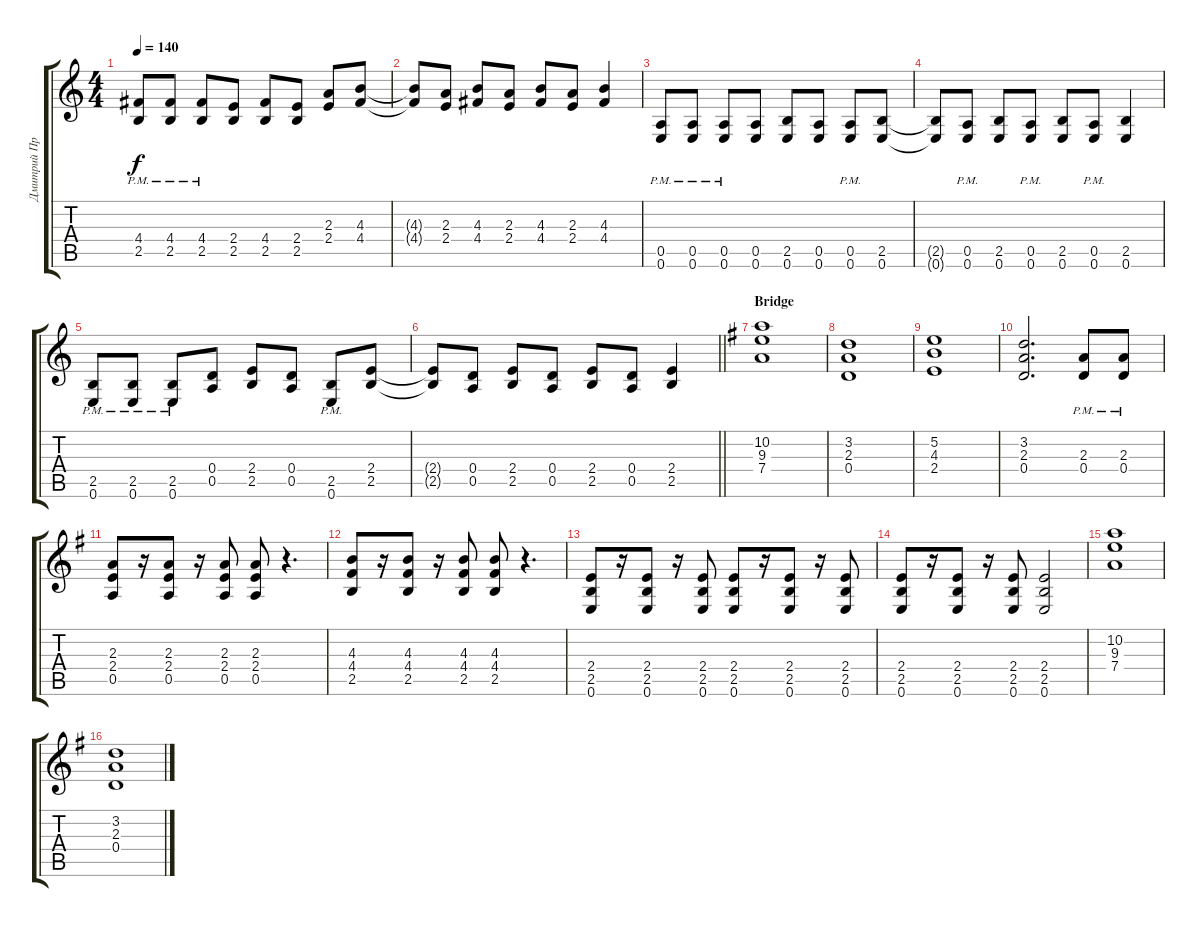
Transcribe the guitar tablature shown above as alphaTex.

\track ("Дмитрий Процко" "Дмитрий Пр") {instrument distortionguitar}
\staff {score tabs}
\tuning (E4 B3 G3 D3 A2 E2) {hide}
\ts (4 4)
\tempo 140
\clef g2
\ks c
(4.4{pm} 2.5{pm}).8{dy f} (4.4{pm} 2.5{pm}).8 (4.4{pm} 2.5{pm}).8 (2.4 2.5).8 (4.4 2.5).8 (2.4 2.5).8 (2.3 2.4).8 (4.3 4.4).8 |
(4.3{t} 4.4{t}).8 (2.3 2.4).8 (4.3 4.4).8 (2.3 2.4).8 (4.3 4.4).8 (2.3 2.4).8 (4.3 4.4).4 |
(0.5{pm} 0.6{pm}).8 (0.5{pm} 0.6{pm}).8 (0.5{pm} 0.6{pm}).8 (0.5 0.6).8 (2.5 0.6).8 (0.5 0.6).8 (0.5{pm} 0.6{pm}).8 (2.5 0.6).8 |
(2.5{t} 0.6{t}).8 (0.5{pm} 0.6{pm}).8 (2.5 0.6).8 (0.5{pm} 0.6{pm}).8 (2.5 0.6).8 (0.5{pm} 0.6{pm}).8 (2.5 0.6).4 |
(2.5{pm} 0.6{pm}).8 (2.5{pm} 0.6{pm}).8 (2.5{pm} 0.6{pm}).8 (0.4 0.5).8 (2.4 2.5).8 (0.4 0.5).8 (2.5{pm} 0.6{pm}).8 (2.4 2.5).8 |
\barLineRight lightlight
(2.4{t} 2.5{t}).8 (0.4 0.5).8 (2.4 2.5).8 (0.4 0.5).8 (2.4 2.5).8 (0.4 0.5).8 (2.4 2.5).4 |
\section ("" "Bridge")
\ks g
(10.2 9.3 7.4).1{instrument distortionguitar} |
(3.2 2.3 0.4).1 |
(5.2 4.3 2.4).1 |
(3.2 2.3 0.4).2{d} (2.3{pm} 0.4{pm}).8 (2.3{pm} 0.4{pm}).8 |
(2.3 2.4 0.5).8{instrument distortionguitar} r.16 (2.3 2.4 0.5).8 r.16 (2.3 2.4 0.5).8 (2.3 2.4 0.5).8 r.4{d} |
(4.3 4.4 2.5).8 r.16 (4.3 4.4 2.5).8 r.16 (4.3 4.4 2.5).8 (4.3 4.4 2.5).8 r.4{d} |
(2.4 2.5 0.6).8 r.16 (2.4 2.5 0.6).8 r.16 (2.4 2.5 0.6).8 (2.4 2.5 0.6).8 r.16 (2.4 2.5 0.6).8 r.16 (2.4 2.5 0.6).8 |
(2.4 2.5 0.6).8 r.16 (2.4 2.5 0.6).8 r.16 (2.4 2.5 0.6).8 (2.4 2.5 0.6).2 |
(10.2 9.3 7.4).1{instrument distortionguitar} |
(3.2 2.3 0.4).1
